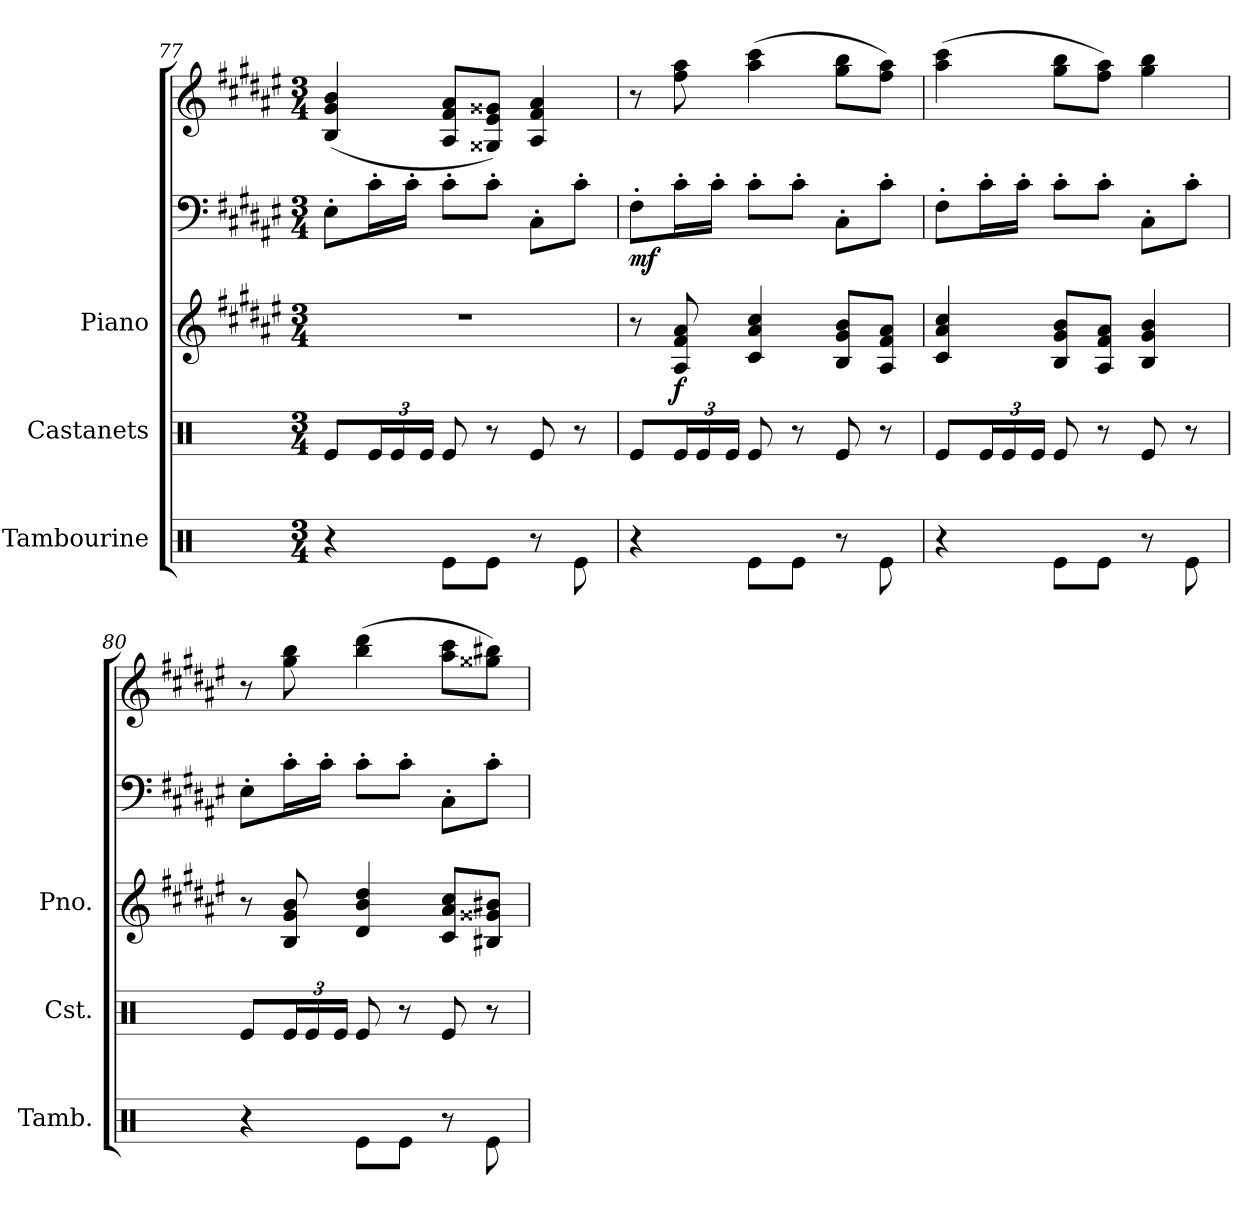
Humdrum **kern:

**kern	**kern	**kern	**kern	**kern	**dynam
*part3	*part2	*part1	*part1	*part1	*part1
*staff5	*staff4	*staff3	*staff2	*staff1	*staff1/2/3
*I"Tambourine	*I"Castanets	*I"Piano	*	*	*
*I'Tamb.	*I'Cst.	*I'Pno.	*	*	*
*clefX	*clefX	*clefG2	*clefF4	*clefG2	*
*k[]	*k[]	*k[f#c#g#d#a#e#]	*k[f#c#g#d#a#e#]	*k[f#c#g#d#a#e#]	*
*M3/4	*M3/4	*M3/4	*M3/4	*M3/4	*
=77	=77	=77	=77	=77	=77
4r	8Re/L	2.r	8E#'\L	(<4B/ 4g#/ 4b/	.
*	*Xbrackettup	*	*	*	*
.	24Re/L	.	16c#'\L	.	.
.	24Re/	.	.	.	.
.	.	.	16c#'\JJ	.	.
.	24Re/JJ	.	.	.	.
8Re\L	8Re/	.	8c#'\L	8A#/ 8f#/ 8a#/L	.
8Re\J	8r	.	8c#'\J	8G##X/ 8e#/ 8g##X/J)	.
8r	8Re/	.	8C#'\L	4A#/ 4f#/ 4a#/	.
8Re\	8r	.	8c#'\J	.	.
=78	=78	=78	=78	=78	=78
!	!	!	!	!	!LO:DY:b=2
4r	8Re/L	8r	8F#'\L	8r	mf
!	!	!	!	!	!LO:DY:b=3
.	24Re/L	8A#/ 8f#/ 8a#/	16c#'\L	8ff#\ 8aa#\	f
.	24Re/	.	.	.	.
.	.	.	16c#'\JJ	.	.
.	24Re/JJ	.	.	.	.
8Re\L	8Re/	4c#/ 4a#/ 4cc#/	8c#'\L	(>4aa#\ 4ccc#\	.
8Re\J	8r	.	8c#'\J	.	.
8r	8Re/	8B/ 8g#/ 8b/L	8C#'\L	8gg#\ 8bb\L	.
8Re\	8r	8A#/ 8f#/ 8a#/J	8c#'\J	8ff#\ 8aa#\J)	.
=79	=79	=79	=79	=79	=79
4r	8Re/L	4c#/ 4a#/ 4cc#/	8F#'\L	(>4aa#\ 4ccc#\	.
.	24Re/L	.	16c#'\L	.	.
.	24Re/	.	.	.	.
.	.	.	16c#'\JJ	.	.
.	24Re/JJ	.	.	.	.
8Re\L	8Re/	8B/ 8g#/ 8b/L	8c#'\L	8gg#\ 8bb\L	.
8Re\J	8r	8A#/ 8f#/ 8a#/J	8c#'\J	8ff#\ 8aa#\J)	.
8r	8Re/	4B/ 4g#/ 4b/	8C#'\L	4gg#\ 4bb\	.
8Re\	8r	.	8c#'\J	.	.
=80	=80	=80	=80	=80	=80
4r	8Re/L	8r	8E#'\L	8r	.
.	24Re/L	8B/ 8g#/ 8b/	16c#'\L	8gg#\ 8bb\	.
.	24Re/	.	.	.	.
.	.	.	16c#'\JJ	.	.
.	24Re/JJ	.	.	.	.
8Re\L	8Re/	4d#/ 4b/ 4dd#/	8c#'\L	(>4bb\ 4ddd#\	.
8Re\J	8r	.	8c#'\J	.	.
8r	8Re/	8c#/ 8a#/ 8cc#/L	8C#'\L	8aa#\ 8ccc#\L	.
8Re\	8r	8B#X/ 8g##X/ 8b#X/J	8c#'\J	8gg##X\ 8bb#X\J)	.
=	=	=	=	=	=
*-	*-	*-	*-	*-	*-
